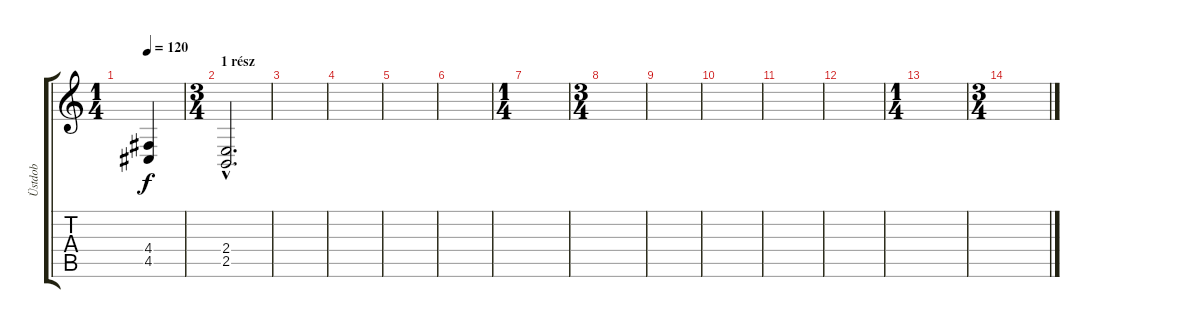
\track ("Üstdob" "Üstdob") {instrument timpani}
\staff {score tabs}
\tuning (E4 B3 G3 D3 A2 E2) {hide}
\ts (1 4)
\tempo 120
\clef g2
\ks c
(4.4 4.5).4{dy f} |
\ts (3 4)
\section ("" "1 rész")
(2.4{hac} 2.5{hac}).2{d} |
|
|
|
|
\ts (1 4)
|
\ts (3 4)
|
|
|
|
|
\ts (1 4)
|
\ts (3 4)
